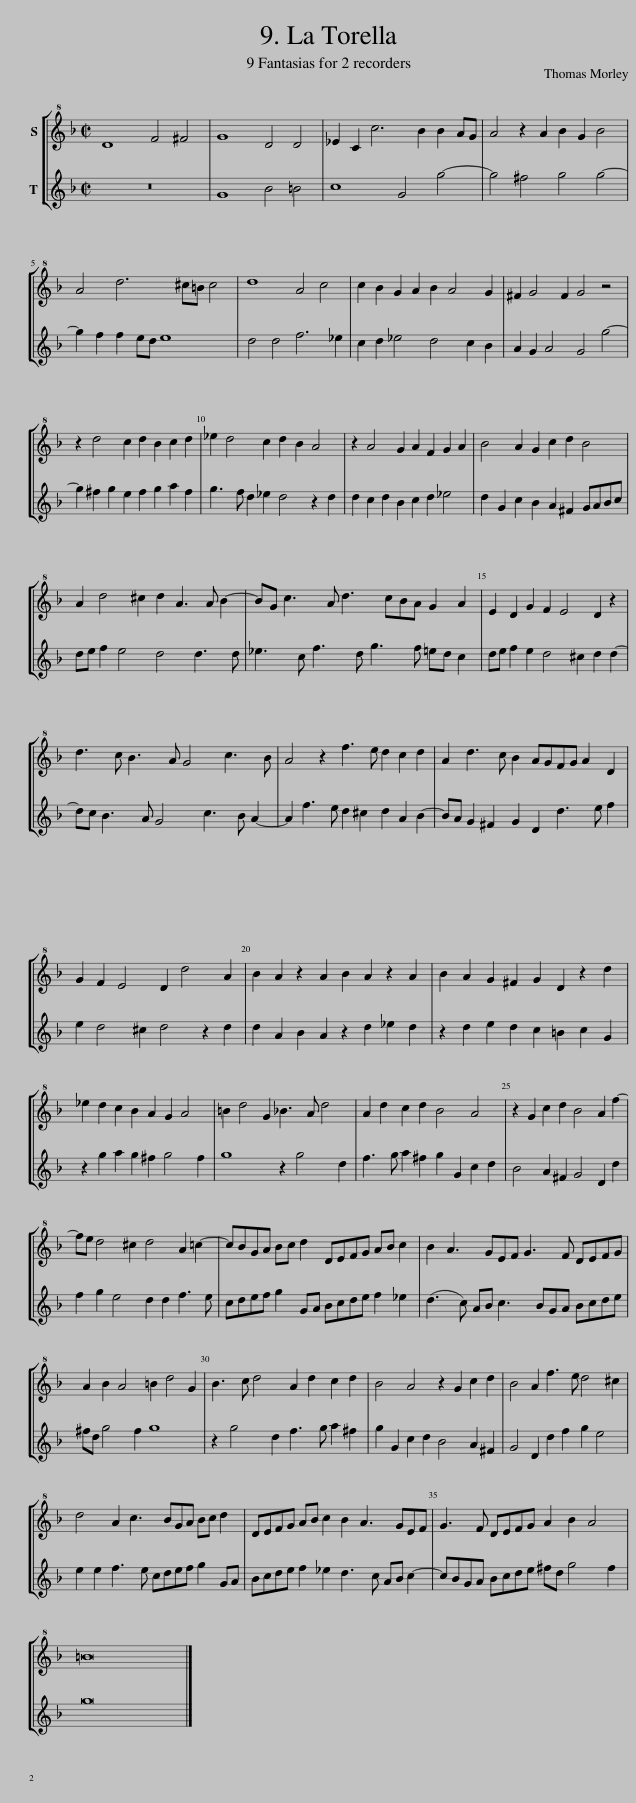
X:1
%%score [ 1 2 ]
L:1/8
M:4/2
I:linebreak $
K:F
V:1 treble+8
V:2 treble
V:1
 D8 F4 ^F4 | G8 D4 D4 | _E2 C2 c6 B2 B2 AG | A4 z2 A2 B2 G2 B4 |$ A4 d6 ^c=B c4 | %5
 d8 A4 c4 | c2 B2 G2 A2 B2 A4 G2 | ^F2 G4 F2 G4 z4 |$ z2 d4 c2 d2 B2 c2 d2 | _e2 d4 c2 d2 B2 A4 | %10
 z2 A4 G2 A2 F2 G2 A2 | B4 A2 G2 c2 d2 B4 |$ A2 d4 ^c2 d2 A3 A B2- | BG c3 A d3 cBA G2 A2 | E2 D2 G2 F2 E4 D2 z2 |$ %15
 d3 c B3 A G4 c3 B | A4 z2 f3 e d2 c2 d2 | A2 d3 c B2 AGFG A2 D2 |$ G2 F2 E4 D2 d4 A2 | B2 A2 z2 A2 B2 A2 z2 A2 | %20
 B2 A2 G2 ^F2 G2 D2 z2 d2 |$ _e2 d2 c2 B2 A2 G2 A4 | =B2 d4 G2 _B3 A d4 | A2 d2 c2 d2 B4 A4 | z2 G2 c2 d2 B4 A2 f2- |$ %25
 fe d4 ^c2 d4 A2 =c2- | cBGA Bc d2 DEFG AB c2 | B2 A3 GEF G3 F DEFG |$ A2 B2 A4 =B2 d4 G2 | B3 c d4 A2 d2 c2 d2 | %30
 B4 A4 z2 G2 c2 d2 | B4 A2 f3 e d4 ^c2 |$ d4 A2 c3 BGA Bc d2 | DEFG AB c2 B2 A3 GEF | G3 F DEFG A2 B2 A4 |$ %35
 =B16 |] %36
V:2
 z16 | G8 B4 =B4 | c8 G4 g4- | g4 ^f4 g4 g4- |$ g2 f2 f2 ed e8 | %5
 d4 d4 f6 _e2 | c2 d2 _e4 d4 c2 B2 | A2 G2 A4 G4 g4- |$ g2 ^f2 g2 e2 f2 g2 a2 f2 | g3 f d2 _e2 d4 z2 d2 | %10
 d2 c2 d2 B2 c2 d2 _e4 | d2 G2 c2 B2 A2 ^F2 GABc |$ de f2 e4 d4 d3 d | _e3 c f3 d g3 f =ed c2 | de f2 e2 d4 ^c2 d2 d2- |$ %15
 dc B3 A G4 c3 B A2- | A2 f3 e d2 ^c2 d2 A2 B2- | BA G2 ^F2 G2 D2 d3 e f2 |$ e2 d4 ^c2 d4 z2 d2 | d2 A2 B2 A2 z2 d2 _e2 d2 | %20
 z2 d2 e2 d2 c2 =B2 c2 G2 |$ z2 g2 a2 g2 ^f2 g4 f2 | g8 z2 g4 d2 | f3 g a2 ^f2 g2 G2 c2 d2 | B4 A2 ^F2 G4 D2 d2 |$ %25
 f2 g2 e4 d2 d2 f3 e | cdef g2 GA Bcde f2 _e2 | (d3 c) AB c3 BGA Bcde |$ ^fd g4 f2 g8 | z2 g4 d2 f3 g a2 ^f2 | %30
 g2 G2 c2 d2 B4 A2 ^F2 | G4 D2 d2 f2 g2 e4 |$ e2 e2 f3 e cdef g2 GA | Bcde f2 _e2 d3 c AB c2- | cBGA Bcde ^fd g4 f2 |$ %35
 g16 |] %36
